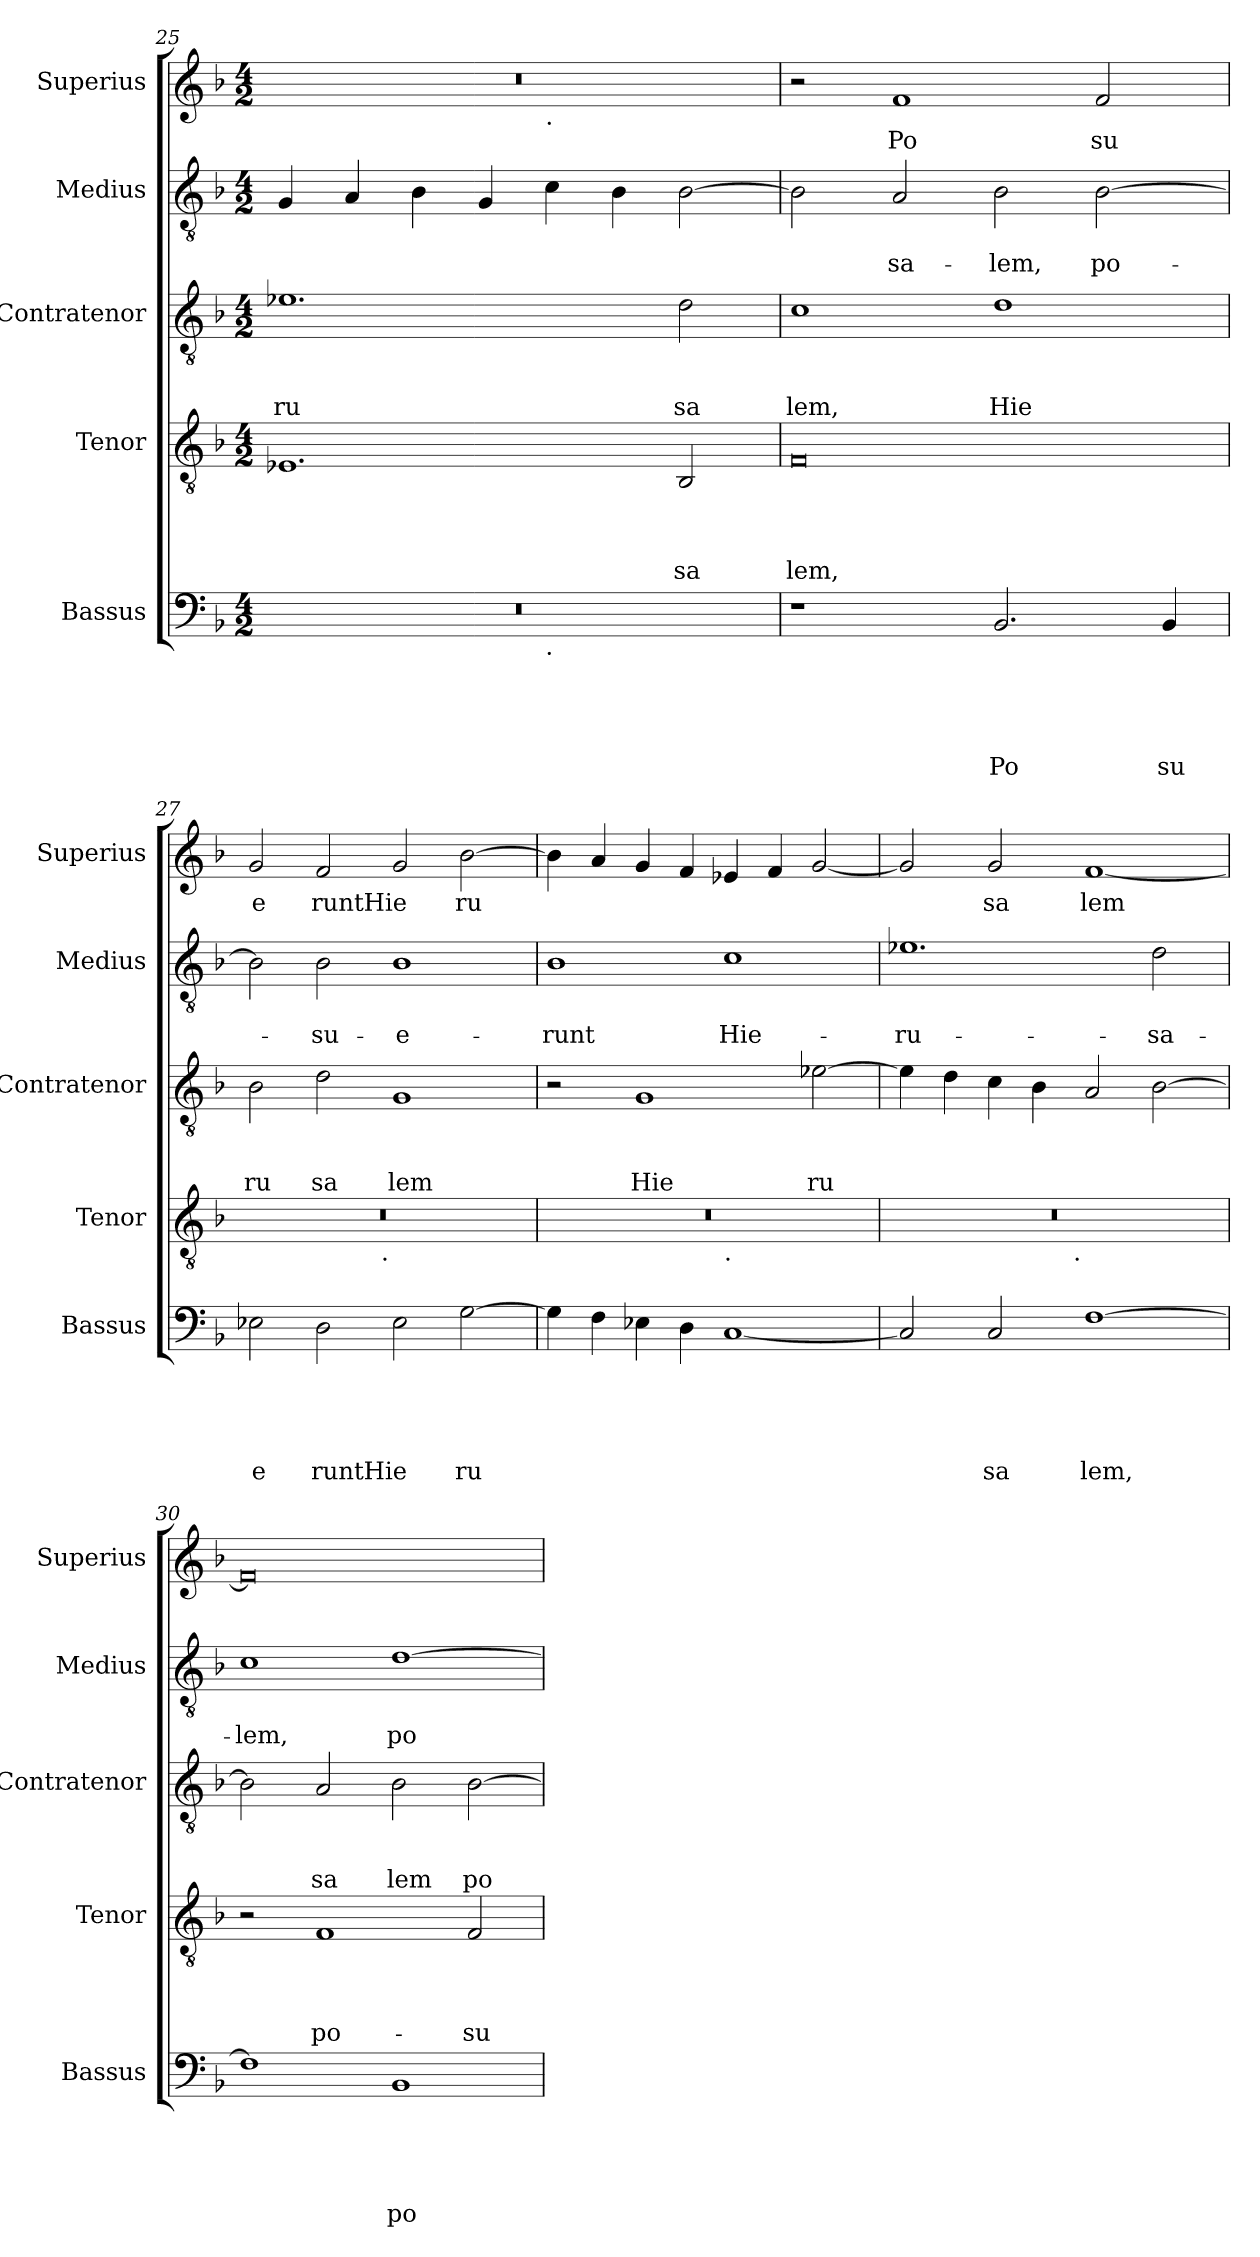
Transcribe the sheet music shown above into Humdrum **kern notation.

**kern	**text	**text	**text	**text	**text	**kern	**text	**text	**text	**text	**kern	**text	**text	**text	**kern	**text	**text	**kern	**text
*part5	*part5	*part5	*part5	*part5	*part5	*part4	*part4	*part4	*part4	*part4	*part3	*part3	*part3	*part3	*part2	*part2	*part2	*part1	*part1
*staff5	*staff5	*staff5	*staff5	*staff5	*staff5	*staff4	*staff4	*staff4	*staff4	*staff4	*staff3	*staff3	*staff3	*staff3	*staff2	*staff2	*staff2	*staff1	*staff1
*I"Bassus	*	*	*	*	*	*I"Tenor	*	*	*	*	*I"Contratenor	*	*	*	*I"Medius	*	*	*I"Superius	*
*I'Bassus	*	*	*	*	*	*I'Tenor	*	*	*	*	*I'Contratenor	*	*	*	*I'Medius	*	*	*I'Superius	*
*clefF4	*	*	*	*	*	*clefGv2	*	*	*	*	*clefGv2	*	*	*	*clefGv2	*	*	*clefG2	*
*k[b-]	*	*	*	*	*	*k[b-]	*	*	*	*	*k[b-]	*	*	*	*k[b-]	*	*	*k[b-]	*
*F:	*	*	*	*	*	*F:	*	*	*	*	*F:	*	*	*	*F:	*	*	*F:	*
*M4/2	*	*	*	*	*	*M4/2	*	*	*	*	*M4/2	*	*	*	*M4/2	*	*	*M4/2	*
=25	=25	=25	=25	=25	=25	=25	=25	=25	=25	=25	=25	=25	=25	=25	=25	=25	=25	=25	=25
!	!	!	!	!	!	!	!	!	!	!	!	!	!	!LO:LY:b	!	!	!	!	!
*^	*	*	*	*	*	*	*	*	*	*	*	*	*	*	*	*	*	*^	*
0r	1ryy	.	.	.	.	.	1.E-X	.	.	.	.	1.e-X	.	.	ru	4G/	.	.	0r	1ryy	.
.	.	.	.	.	.	.	.	.	.	.	.	.	.	.	.	4A/	.	.	.	.	.
.	.	.	.	.	.	.	.	.	.	.	.	.	.	.	.	4B-\	.	.	.	.	.
.	.	.	.	.	.	.	.	.	.	.	.	.	.	.	.	4G/	.	.	.	.	.
!	!	!	!	!	!	!	!	!	!	!	!	!	!	!	!	!	!	!	!	!LO:TX:b:t=.	!
!	!LO:TX:b:t=.	!	!	!	!	!	!	!	!	!	!	!	!	!	!	!	!	!	!	!	!
.	1ryy	.	.	.	.	.	.	.	.	.	.	.	.	.	.	4c\	.	.	.	1ryy	.
.	.	.	.	.	.	.	.	.	.	.	.	.	.	.	.	4B-\	.	.	.	.	.
!	!	!	!	!	!	!	!	!	!	!	!LO:LY:b	!	!	!	!LO:LY:b	!	!	!	!	!	!
.	.	.	.	.	.	.	2BB-/	.	.	.	sa	2d\	.	.	sa	[>2B-\	.	.	.	.	.
=26	=26	=26	=26	=26	=26	=26	=26	=26	=26	=26	=26	=26	=26	=26	=26	=26	=26	=26	=26	=26	=26
!	!	!	!	!	!	!	!	!	!	!	!LO:LY:b	!	!	!	!LO:LY:b	!	!	!	!	!	!
*v	*v	*	*	*	*	*	*	*	*	*	*	*	*	*	*	*	*	*	*v	*v	*
1r	.	.	.	.	.	0F	.	.	.	lem,	1c	.	.	lem,	2B-\]	.	.	2r	.
!	!	!	!	!	!	!	!	!	!	!	!	!	!	!	!	!	!LO:LY:b	!	!LO:LY:b
.	.	.	.	.	.	.	.	.	.	.	.	.	.	.	2A/	.	-sa-	1f	Po
!	!	!	!	!	!LO:LY:b	!	!	!	!	!	!	!	!	!LO:LY:b	!	!	!LO:LY:b	!	!
2.BB-/	.	.	.	.	Po	.	.	.	.	.	1d	.	.	Hie	2B-\	.	-lem,	.	.
!	!	!	!	!	!	!	!	!	!	!	!	!	!	!	!	!	!LO:LY:b	!	!LO:LY:b
.	.	.	.	.	.	.	.	.	.	.	.	.	.	.	[>2B-\	.	po-	2f/	su
!	!	!	!	!	!LO:LY:b	!	!	!	!	!	!	!	!	!	!	!	!	!	!
4BB-/	.	.	.	.	su	.	.	.	.	.	.	.	.	.	.	.	.	.	.
=27	=27	=27	=27	=27	=27	=27	=27	=27	=27	=27	=27	=27	=27	=27	=27	=27	=27	=27	=27
!	!	!	!	!	!LO:LY:b	!	!	!	!	!	!	!	!	!LO:LY:b	!	!	!	!	!LO:LY:b
*	*	*	*	*	*	*^	*	*	*	*	*	*	*	*	*	*	*	*	*
2E-X\	.	.	.	.	e	0r	2ryy	.	.	.	.	2B-\	.	.	ru	2B-\]	.	.	2g/	e
!	!	!	!	!	!LO:LY:b	!	!	!	!	!	!	!	!	!	!LO:LY:b	!	!	!LO:LY:b	!	!LO:LY:b
2D\	.	.	.	.	runtHie	.	4...ryy	.	.	.	.	2d\	.	.	sa	2B-\	.	-su-	2f/	runtHie
!	!	!	!	!	!	!	!LO:TX:b:t=.	!	!	!	!	!	!	!	!	!	!	!	!	!
.	.	.	.	.	.	.	1ryy	.	.	.	.	.	.	.	.	.	.	.	.	.
!	!	!	!	!	!	!	!	!	!	!	!	!	!	!	!LO:LY:b	!	!	!LO:LY:b	!	!
2E-\	.	.	.	.	.	.	.	.	.	.	.	1G	.	.	lem	1B-	.	-e-	2g/	.
!	!	!	!	!	!LO:LY:b	!	!	!	!	!	!	!	!	!	!	!	!	!	!	!LO:LY:b
[>2G\	.	.	.	.	ru	.	.	.	.	.	.	.	.	.	.	.	.	.	[>2b-\	ru
.	.	.	.	.	.	.	32ryy	.	.	.	.	.	.	.	.	.	.	.	.	.
=28	=28	=28	=28	=28	=28	=28	=28	=28	=28	=28	=28	=28	=28	=28	=28	=28	=28	=28	=28	=28
!	!	!	!	!	!	!	!	!	!	!	!	!	!	!	!	!	!	!LO:LY:b	!	!
4G\]	.	.	.	.	.	0r	1ryy	.	.	.	.	2r	.	.	.	1B-	.	-runt	4b-\]	.
4F\	.	.	.	.	.	.	.	.	.	.	.	.	.	.	.	.	.	.	4a/	.
!	!	!	!	!	!	!	!	!	!	!	!	!	!	!	!LO:LY:b	!	!	!	!	!
4E-X\	.	.	.	.	.	.	.	.	.	.	.	1G	.	.	Hie	.	.	.	4g/	.
4D\	.	.	.	.	.	.	.	.	.	.	.	.	.	.	.	.	.	.	4f/	.
!	!	!	!	!	!	!	!LO:TX:b:t=.	!	!	!	!	!	!	!	!	!	!	!	!	!
!	!	!	!	!	!	!	!	!	!	!	!	!	!	!	!	!	!	!LO:LY:b	!	!
[<1C	.	.	.	.	.	.	1ryy	.	.	.	.	.	.	.	.	1c	.	Hie-	4e-X/	.
.	.	.	.	.	.	.	.	.	.	.	.	.	.	.	.	.	.	.	4f/	.
!	!	!	!	!	!	!	!	!	!	!	!	!	!	!	!LO:LY:b	!	!	!	!	!
.	.	.	.	.	.	.	.	.	.	.	.	[>2e-X\	.	.	ru	.	.	.	[<2g/	.
=29	=29	=29	=29	=29	=29	=29	=29	=29	=29	=29	=29	=29	=29	=29	=29	=29	=29	=29	=29	=29
!	!	!	!	!	!	!	!	!	!	!	!	!	!	!	!	!	!	!LO:LY:b	!	!
2C/]	.	.	.	.	.	0r	2ryy	.	.	.	.	4e-\]	.	.	.	1.e-X	.	-ru-	2g/]	.
.	.	.	.	.	.	.	.	.	.	.	.	4d\	.	.	.	.	.	.	.	.
!	!	!	!	!	!LO:LY:b	!	!	!	!	!	!	!	!	!	!	!	!	!	!	!LO:LY:b
2C/	.	.	.	.	sa	.	4...ryy	.	.	.	.	4c\	.	.	.	.	.	.	2g/	sa
.	.	.	.	.	.	.	.	.	.	.	.	4B-\	.	.	.	.	.	.	.	.
!	!	!	!	!	!	!	!LO:TX:b:t=.	!	!	!	!	!	!	!	!	!	!	!	!	!
.	.	.	.	.	.	.	1ryy	.	.	.	.	.	.	.	.	.	.	.	.	.
!	!	!	!	!	!LO:LY:b	!	!	!	!	!	!	!	!	!	!	!	!	!	!	!LO:LY:b
[<1F	.	.	.	.	lem,	.	.	.	.	.	.	2A/	.	.	.	.	.	.	[<1f	lem
!	!	!	!	!	!	!	!	!	!	!	!	!	!	!	!	!	!	!LO:LY:b	!	!
.	.	.	.	.	.	.	.	.	.	.	.	[<2B-\	.	.	.	2d\	.	-sa-	.	.
.	.	.	.	.	.	.	32ryy	.	.	.	.	.	.	.	.	.	.	.	.	.
!!LO:LB:g=z
=30	=30	=30	=30	=30	=30	=30	=30	=30	=30	=30	=30	=30	=30	=30	=30	=30	=30	=30	=30	=30
!	!	!	!	!	!	!	!	!	!	!	!	!	!	!	!	!	!	!LO:LY:b	!	!
*	*	*	*	*	*	*v	*v	*	*	*	*	*	*	*	*	*	*	*	*	*
1F]	.	.	.	.	.	2r	.	.	.	.	2B-\]	.	.	.	1c	.	-lem,	0f]	.
!	!	!	!	!	!	!	!	!	!	!LO:LY:b	!	!	!	!LO:LY:b	!	!	!	!	!
.	.	.	.	.	.	1F	.	.	.	po-	2A/	.	.	sa	.	.	.	.	.
!	!	!	!	!	!LO:LY:b	!	!	!	!	!	!	!	!	!LO:LY:b	!	!	!LO:LY:b	!	!
1BB-	.	.	.	.	po-	.	.	.	.	.	2B-\	.	.	lem	[>1d	.	po-	.	.
!	!	!	!	!	!	!	!	!	!	!LO:LY:b	!	!	!	!LO:LY:b	!	!	!	!	!
.	.	.	.	.	.	2F/	.	.	.	-su-	[>2B-\	.	.	po	.	.	.	.	.
=	=	=	=	=	=	=	=	=	=	=	=	=	=	=	=	=	=	=	=
*-	*-	*-	*-	*-	*-	*-	*-	*-	*-	*-	*-	*-	*-	*-	*-	*-	*-	*-	*-
